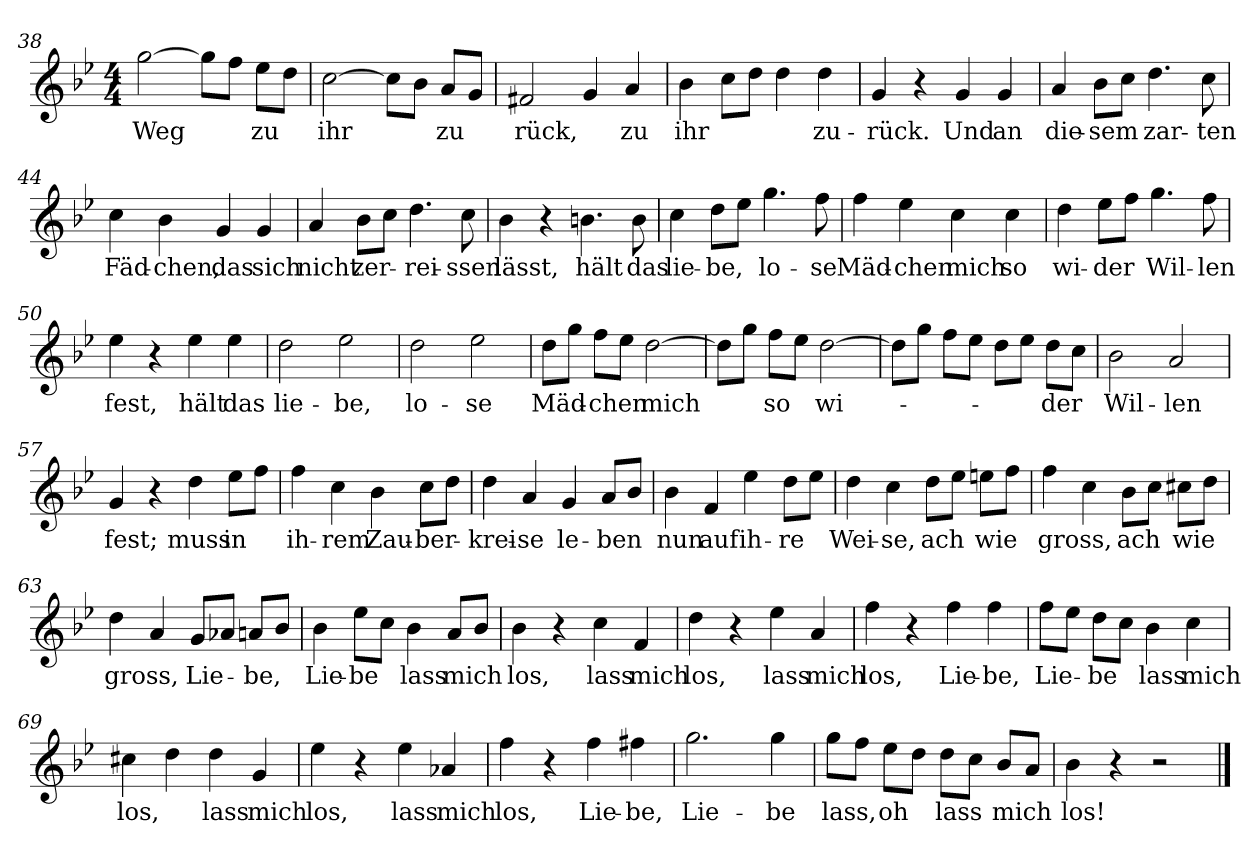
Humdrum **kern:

**kern	**text
*part1	*part1
*staff1	*staff1
*clefG2	*
*k[b-e-]	*
*M4/4	*
=38	=38
!	!LO:LY:b
[2gg\	Weg
8gg\L]	.
8ff\J	.
!	!LO:LY:b
8ee-\L	zu
8dd\J	.
=39	=39
!	!LO:LY:b
[2cc\	ihr
8cc\L]	.
8b-\J	.
!	!LO:LY:b
8a/L	zu
8g/J	.
!!LO:LB:g=z
=40	=40
!	!LO:LY:b
2f#X/	-rück,
4g/	.
!	!LO:LY:b
4a/	zu
=41	=41
!	!LO:LY:b
4b-\	ihr
8cc\L	.
8dd\J	.
4dd\	.
!	!LO:LY:b
4dd\	zu-
=42	=42
!	!LO:LY:b
4g/	-rück.
4r	.
!	!LO:LY:b
4g/	Und
!	!LO:LY:b
4g/	an
=43	=43
!	!LO:LY:b
4a/	die-
!	!LO:LY:b
8b-\L	-sem
8cc\J	.
!	!LO:LY:b
4.dd\	zar-
!	!LO:LY:b
8cc\	-ten
=44	=44
!	!LO:LY:b
4cc\	Fäd-
!	!LO:LY:b
4b-\	-chen,
!	!LO:LY:b
4g/	das
!	!LO:LY:b
4g/	sich
=45	=45
!	!LO:LY:b
4a/	nicht
!	!LO:LY:b
8b-\L	zer-
8cc\J	.
!	!LO:LY:b
4.dd\	-rei-
!	!LO:LY:b
8cc\	-ssen
=46	=46
!	!LO:LY:b
4b-\	lässt,
4r	.
!	!LO:LY:b
4.bn\	hält
!	!LO:LY:b
8b\	das
!!LO:LB:g=z
=47	=47
!	!LO:LY:b
4cc\	lie-
!	!LO:LY:b
8dd\L	-be,
8ee-\J	.
!	!LO:LY:b
4.gg\	lo-
!	!LO:LY:b
8ff\	-se
=48	=48
!	!LO:LY:b
4ff\	Mäd-
!	!LO:LY:b
4ee-\	-chen
!	!LO:LY:b
4cc\	mich
!	!LO:LY:b
4cc\	so
=49	=49
!	!LO:LY:b
4dd\	wi-
!	!LO:LY:b
8ee-\L	-der
8ff\J	.
!	!LO:LY:b
4.gg\	Wil-
!	!LO:LY:b
8ff\	-len
=50	=50
!	!LO:LY:b
4ee-\	fest,
4r	.
!	!LO:LY:b
4ee-\	hält
!	!LO:LY:b
4ee-\	das
=51	=51
!	!LO:LY:b
2dd\	lie-
!	!LO:LY:b
2ee-\	-be,
=52	=52
!	!LO:LY:b
2dd\	lo-
!	!LO:LY:b
2ee-\	-se
=53	=53
!	!LO:LY:b
8dd\L	Mäd-
8gg\J	.
!	!LO:LY:b
8ff\L	-chen
8ee-\J	.
!	!LO:LY:b
[2dd\	mich
=54	=54
8dd\L]	.
8gg\J	.
!	!LO:LY:b
8ff\L	so
8ee-\J	.
!	!LO:LY:b
[2dd\	wi-
!!LO:LB:g=z
=55	=55
8dd\L]	.
8gg\J	.
8ff\L	.
8ee-\J	.
8dd\L	.
8ee-\J	.
!	!LO:LY:b
8dd\L	der
8cc\J	.
=56	=56
!	!LO:LY:b
2b-\	Wil-
!	!LO:LY:b
2a/	-len
=57	=57
!	!LO:LY:b
4g/	fest;
4r	.
!	!LO:LY:b
4dd\	muss
!	!LO:LY:b
8ee-\L	in
8ff\J	.
=58	=58
!	!LO:LY:b
4ff\	ih-
!	!LO:LY:b
4cc\	-rem
!	!LO:LY:b
4b-\	Zau-
!	!LO:LY:b
8cc\L	-ber-
8dd\J	.
=59	=59
!	!LO:LY:b
4dd\	-krei-
!	!LO:LY:b
4a/	-se
!	!LO:LY:b
4g/	le-
!	!LO:LY:b
8a/L	-ben
8b-/J	.
=60	=60
!	!LO:LY:b
4b-\	nun
!	!LO:LY:b
4f/	auf
!	!LO:LY:b
4ee-\	ih-
!	!LO:LY:b
8dd\L	-re
8ee-\J	.
=61	=61
!	!LO:LY:b
4dd\	Wei-
!	!LO:LY:b
4cc\	-se,
!	!LO:LY:b
8dd\L	ach
8ee-\J	.
!	!LO:LY:b
8een\L	wie
8ff\J	.
!!LO:LB:g=z
=62	=62
!	!LO:LY:b
4ff\	gross,
4cc\	.
!	!LO:LY:b
8b-\L	ach
8cc\J	.
!	!LO:LY:b
8cc#X\L	wie
8dd\J	.
=63	=63
!	!LO:LY:b
4dd\	gross,
4a/	.
!	!LO:LY:b
8g/L	Lie-
8a-X/J	.
!	!LO:LY:b
8an/L	-be,
8b-/J	.
=64	=64
!	!LO:LY:b
4b-\	Lie-
!	!LO:LY:b
8ee-\L	-be
8cc\J	.
!	!LO:LY:b
4b-\	lass
!	!LO:LY:b
8a/L	mich
8b-/J	.
=65	=65
!	!LO:LY:b
4b-\	los,
4r	.
!	!LO:LY:b
4cc\	lass
!	!LO:LY:b
4f/	mich
=66	=66
!	!LO:LY:b
4dd\	los,
4r	.
!	!LO:LY:b
4ee-\	lass
!	!LO:LY:b
4a/	mich
=67	=67
!	!LO:LY:b
4ff\	los,
4r	.
!	!LO:LY:b
4ff\	Lie-
!	!LO:LY:b
4ff\	-be,
=68	=68
!	!LO:LY:b
8ff\L	Lie-
8ee-\J	.
!	!LO:LY:b
8dd\L	-be
8cc\J	.
!	!LO:LY:b
4b-\	lass
!	!LO:LY:b
4cc\	mich
!!LO:PB:g=z
=69	=69
!	!LO:LY:b
4cc#X\	los,
4dd\	.
!	!LO:LY:b
4dd\	lass
!	!LO:LY:b
4g/	mich
=70	=70
!	!LO:LY:b
4ee-\	los,
4r	.
!	!LO:LY:b
4ee-\	lass
!	!LO:LY:b
4a-X/	mich
=71	=71
!	!LO:LY:b
4ff\	los,
4r	.
!	!LO:LY:b
4ff\	Lie-
!	!LO:LY:b
4ff#X\	-be,
=72	=72
!	!LO:LY:b
2.gg\	Lie-
!	!LO:LY:b
4gg\	-be
=73	=73
!	!LO:LY:b
8gg\L	lass,
8ff\J	.
!	!LO:LY:b
8ee-\L	oh
8dd\J	.
!	!LO:LY:b
8dd\L	lass
8cc\J	.
!	!LO:LY:b
8b-/L	mich
8a/J	.
=74	=74
!	!LO:LY:b
4b-\	los!
4r	.
2r	.
==	==
*-	*-
